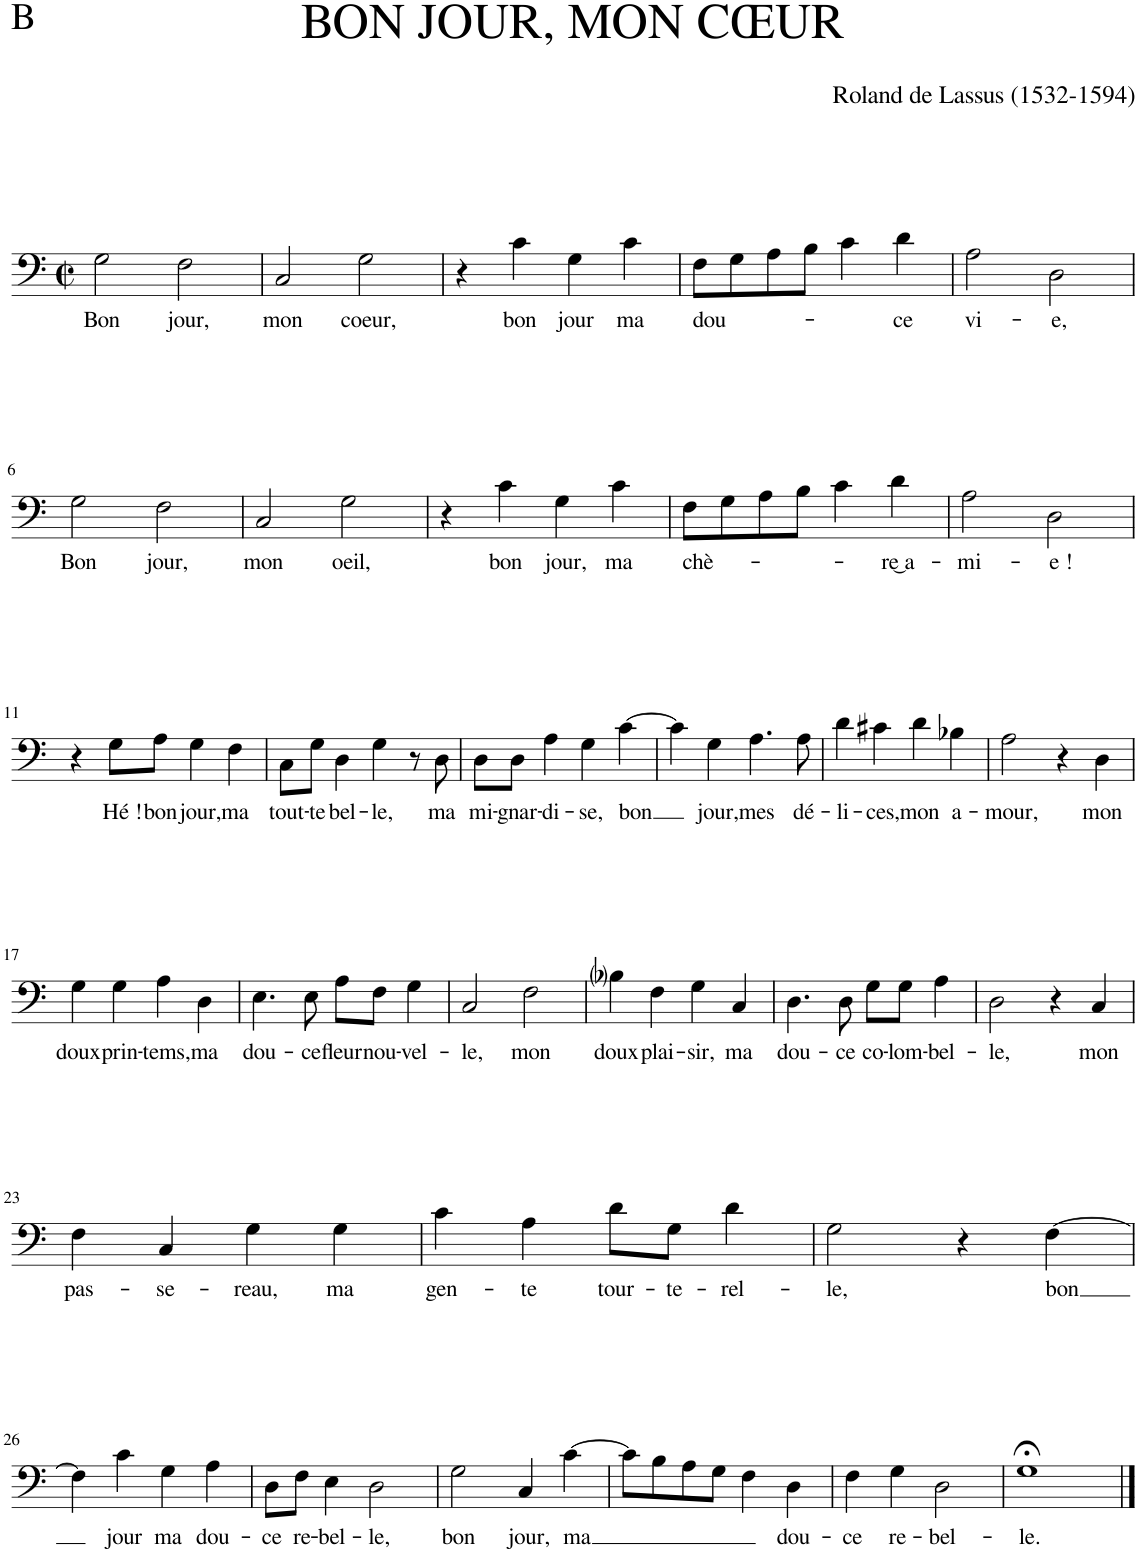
**kern	**text
*part1	*part1
*staff1	*staff1
*I"Bassus	*
*I'B.	*
*clefF4	*
*k[]	*
*M2/2	*
*met(c|)	*
=1	=1
!	!LO:LY:b
2G\	Bon
!	!LO:LY:b
2F\	jour,
=2	=2
!	!LO:LY:b
2C/	mon
!	!LO:LY:b
2G\	coeur,
=3	=3
4r	.
!	!LO:LY:b
4c\	bon
!	!LO:LY:b
4G\	jour
!	!LO:LY:b
4c\	ma
=4	=4
!	!LO:LY:b
8F\L	dou-
8G\	.
8A\	.
8B\J	.
4c\	.
!	!LO:LY:b
4d\	-ce
=5	=5
!	!LO:LY:b
2A\	vi-
!	!LO:LY:b
2D\	-e,
!!LO:LB:g=z
=6	=6
!	!LO:LY:b
2G\	Bon
!	!LO:LY:b
2F\	jour,
=7	=7
!	!LO:LY:b
2C/	mon
!	!LO:LY:b
2G\	oeil,
=8	=8
4r	.
!	!LO:LY:b
4c\	bon
!	!LO:LY:b
4G\	jour,
!	!LO:LY:b
4c\	ma
=9	=9
!	!LO:LY:b
8F\L	chè-
8G\	.
8A\	.
8B\J	.
4c\	.
!	!LO:LY:b
4d\	-re͜ a-
=10	=10
!	!LO:LY:b
2A\	-mi-
!	!LO:LY:b
2D\	-e !
!!LO:LB:g=z
=11	=11
4r	.
!	!LO:LY:b
8G\L	Hé !
!	!LO:LY:b
8A\J	bon
!	!LO:LY:b
4G\	jour,
!	!LO:LY:b
4F\	ma
=12	=12
!	!LO:LY:b
8C\L	tout-
!	!LO:LY:b
8G\J	-te
!	!LO:LY:b
4D\	bel-
!	!LO:LY:b
4G\	-le,
8r	.
!	!LO:LY:b
8D\	ma
=13	=13
!	!LO:LY:b
8D\L	mi-
!	!LO:LY:b
8D\J	-gnar-
!	!LO:LY:b
4A\	-di-
!	!LO:LY:b
4G\	-se,
!	!LO:LY:b
[4c\	bon
=14	=14
4c\]	.
!	!LO:LY:b
4G\	jour,
!	!LO:LY:b
4.A\	mes
!	!LO:LY:b
8A\	dé-
=15	=15
!	!LO:LY:b
4d\	-li-
!	!LO:LY:b
4c#X\	-ces,
!	!LO:LY:b
4d\	mon
!	!LO:LY:b
4B-X\	a-
=16	=16
!	!LO:LY:b
2A\	-mour,
4r	.
!	!LO:LY:b
4D\	mon
!!LO:LB:g=z
=17	=17
!	!LO:LY:b
4G\	doux
!	!LO:LY:b
4G\	prin-
!	!LO:LY:b
4A\	-tems,
!	!LO:LY:b
4D\	ma
=18	=18
!	!LO:LY:b
4.E\	dou-
!	!LO:LY:b
8E\	-ce
!	!LO:LY:b
8A\L	fleur
!	!LO:LY:b
8F\J	nou-
!	!LO:LY:b
4G\	-vel-
=19	=19
!	!LO:LY:b
2C/	-le,
!	!LO:LY:b
2F\	mon
=20	=20
!	!LO:LY:b
4B-i\	doux
!	!LO:LY:b
4F\	plai-
!	!LO:LY:b
4G\	-sir,
!	!LO:LY:b
4C/	ma
=21	=21
!	!LO:LY:b
4.D\	dou-
!	!LO:LY:b
8D\	-ce
!	!LO:LY:b
8G\L	co-
!	!LO:LY:b
8G\J	-lom-
!	!LO:LY:b
4A\	-bel-
=22	=22
!	!LO:LY:b
2D\	-le,
4r	.
!	!LO:LY:b
4C/	mon
!!LO:LB:g=z
=23	=23
!	!LO:LY:b
4F\	pas-
!	!LO:LY:b
4C/	-se-
!	!LO:LY:b
4G\	-reau,
!	!LO:LY:b
4G\	ma
=24	=24
!	!LO:LY:b
4c\	gen-
!	!LO:LY:b
4A\	-te
!	!LO:LY:b
8d\L	tour-
!	!LO:LY:b
8G\J	-te-
!	!LO:LY:b
4d\	-rel-
=25	=25
!	!LO:LY:b
2G\	-le,
4r	.
!	!LO:LY:b
[4F\	bon
!!LO:LB:g=z
=26	=26
4F\]	.
!	!LO:LY:b
4c\	jour
!	!LO:LY:b
4G\	ma
!	!LO:LY:b
4A\	dou-
=27	=27
!	!LO:LY:b
8D\L	-ce
!	!LO:LY:b
8F\J	re-
!	!LO:LY:b
4E\	-bel-
!	!LO:LY:b
2D\	-le,
=28	=28
!	!LO:LY:b
2G\	bon
!	!LO:LY:b
4C/	jour,
!	!LO:LY:b
[4c\	ma
=29	=29
8c\L]	.
8B\	.
8A\	.
8G\J	.
4F\	.
!	!LO:LY:b
4D\	dou-
=30	=30
!	!LO:LY:b
4F\	-ce
!	!LO:LY:b
4G\	re-
!	!LO:LY:b
2D\	-bel-
=31	=31
!	!LO:LY:b
1G;<	-le.
==	==
*-	*-
